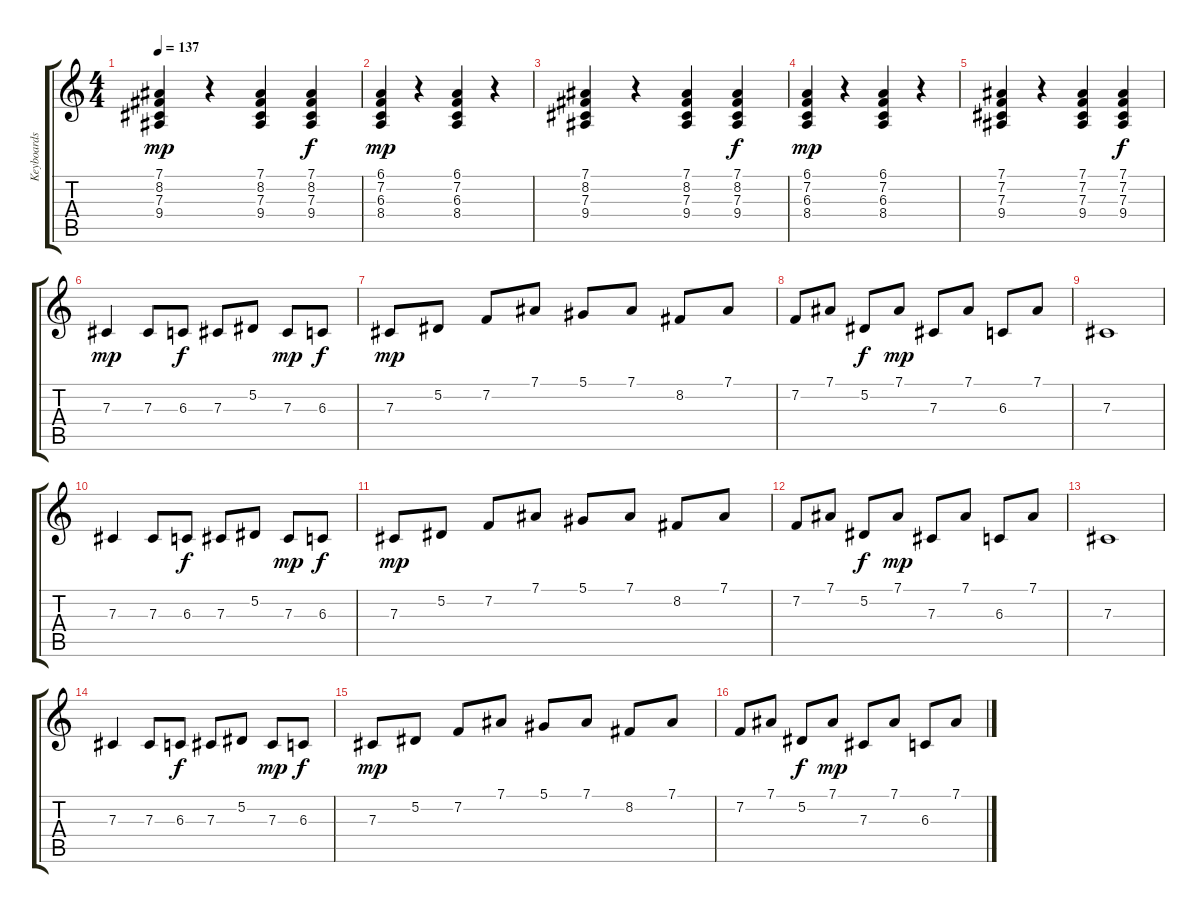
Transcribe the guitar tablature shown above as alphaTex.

\track ("Keyboards" "Keyboards") {instrument lead5charang}
\staff {score tabs}
\tuning (Eb4 Bb3 Gb3 Db3 Ab2 Eb2) {hide}
\ts (4 4)
\tempo 137
\clef g2
\ks c
(7.1 8.2 7.3 9.4).4{dy mp} r.4 (7.1 8.2 7.3 9.4).4 (7.1 8.2 7.3 9.4).4{dy f} |
(6.1 7.2 6.3 8.4).4{dy mp} r.4 (6.1 7.2 6.3 8.4).4 r.4 |
(7.1 8.2 7.3 9.4).4 r.4 (7.1 8.2 7.3 9.4).4 (7.1 8.2 7.3 9.4).4{dy f} |
(6.1 7.2 6.3 8.4).4{dy mp} r.4 (6.1 7.2 6.3 8.4).4 r.4 |
(7.1 7.2 7.3 9.4).4 r.4 (7.1 7.2 7.3 9.4).4 (7.1 7.2 7.3 9.4).4{dy f} |
\section ("" "")
7.3.4{dy mp} 7.3.8 6.3.8{dy f} 7.3.8 5.2.8 7.3.8{dy mp} 6.3.8{dy f} |
7.3.8{dy mp} 5.2.8 7.2.8 7.1.8 5.1.8 7.1.8 8.2.8 7.1.8 |
7.2.8 7.1.8 5.2.8{dy f} 7.1.8{dy mp} 7.3.8 7.1.8 6.3.8 7.1.8 |
7.3.1 |
7.3.4 7.3.8 6.3.8{dy f} 7.3.8 5.2.8 7.3.8{dy mp} 6.3.8{dy f} |
7.3.8{dy mp} 5.2.8 7.2.8 7.1.8 5.1.8 7.1.8 8.2.8 7.1.8 |
7.2.8 7.1.8 5.2.8{dy f} 7.1.8{dy mp} 7.3.8 7.1.8 6.3.8 7.1.8 |
7.3.1 |
7.3.4 7.3.8 6.3.8{dy f} 7.3.8 5.2.8 7.3.8{dy mp} 6.3.8{dy f} |
7.3.8{dy mp} 5.2.8 7.2.8 7.1.8 5.1.8 7.1.8 8.2.8 7.1.8 |
7.2.8 7.1.8 5.2.8{dy f} 7.1.8{dy mp} 7.3.8 7.1.8 6.3.8 7.1.8
